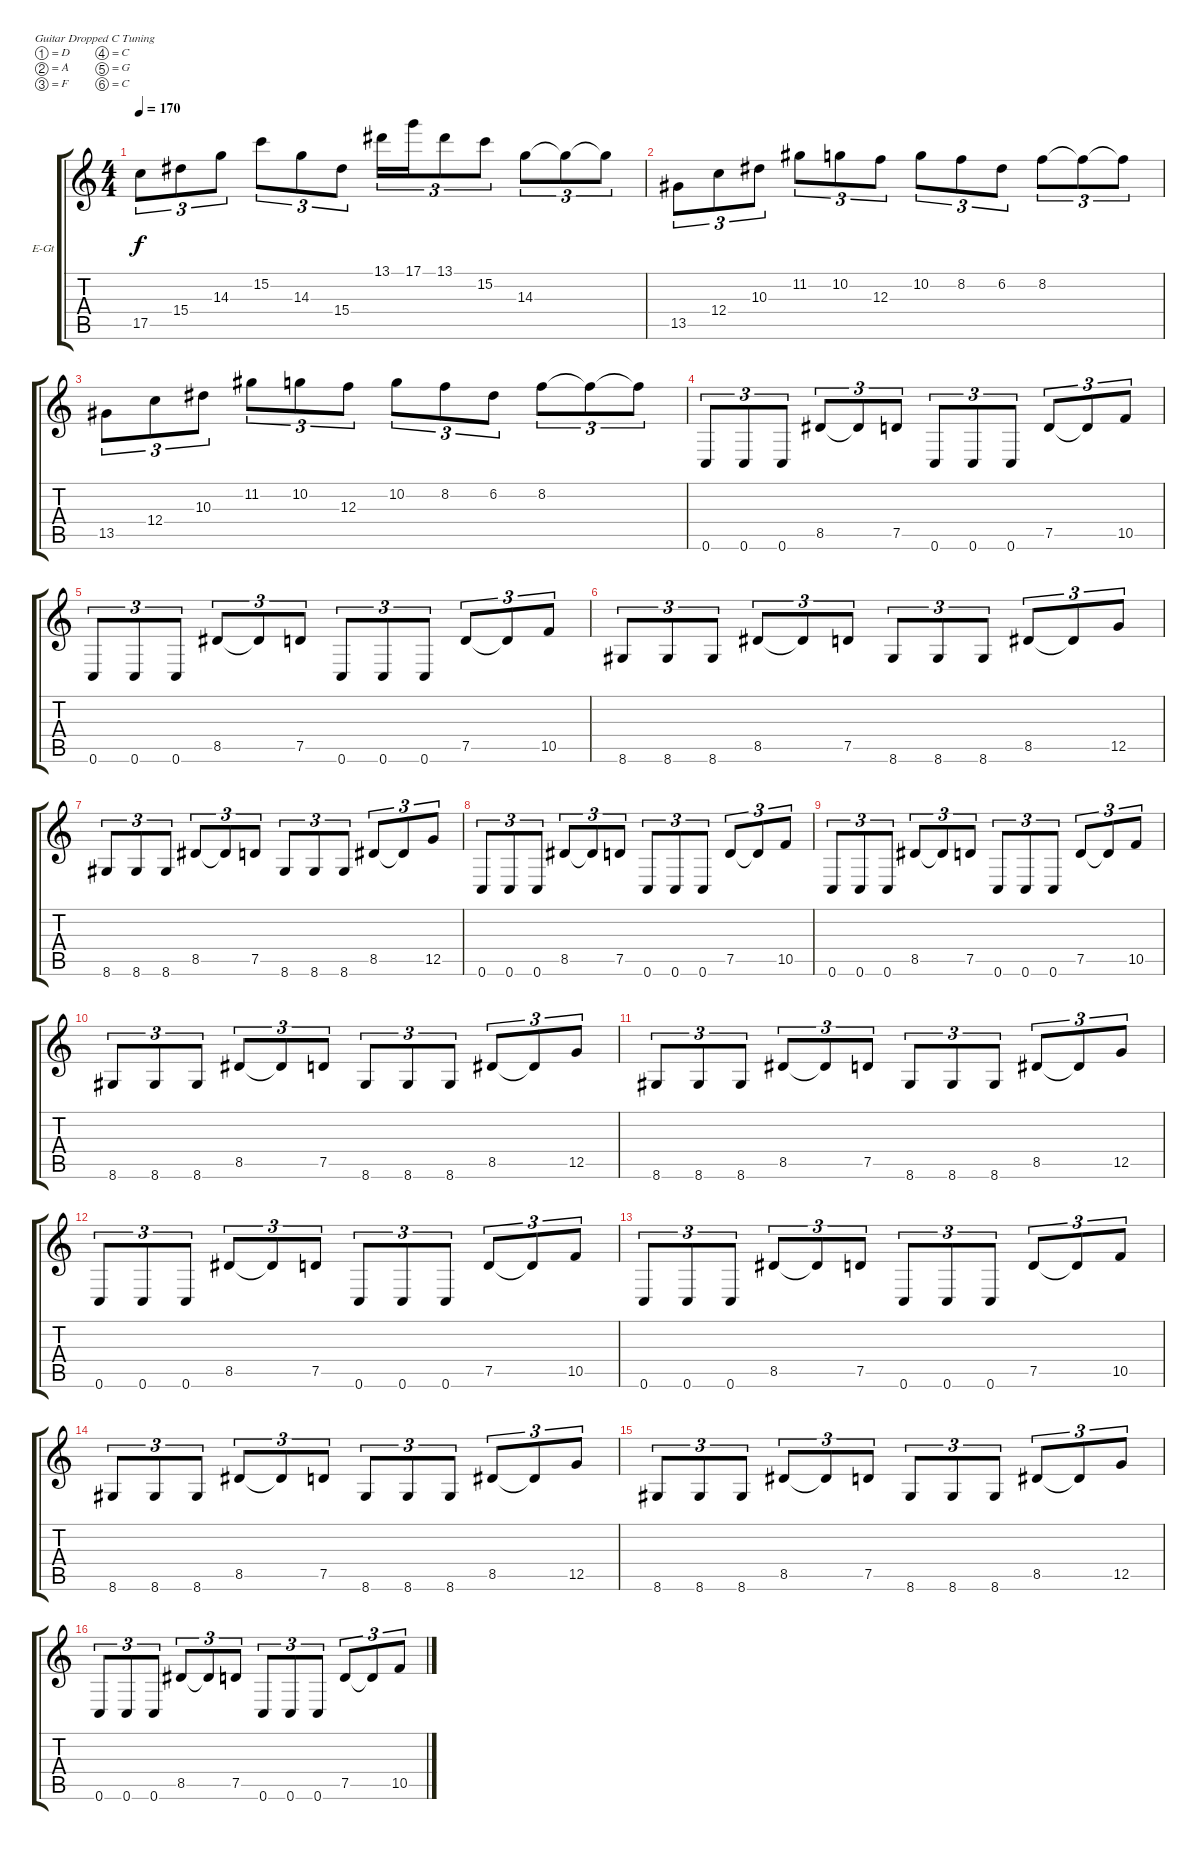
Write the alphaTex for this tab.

\bracketExtendMode groupsimilarinstruments
\firstSystemTrackNameOrientation horizontal
\otherSystemsTrackNameOrientation horizontal
\track ("Track 1" "E-Gt") {instrument distortionguitar}
\staff {score tabs}
\tuning (D4 A3 F3 C3 G2 C2)
\ts (4 4)
\tempo 170
\clef g2
\ks c
17.5.8{tu (3 2) dy f} 15.4.8{tu (3 2)} 14.3.8{tu (3 2)} 15.2.8{tu (3 2)} 14.3.8{tu (3 2)} 15.4.8{tu (3 2)} 13.1.16{tu (3 2)} 17.1.16{tu (3 2)} 13.1.8{tu (3 2)} 15.2.8{tu (3 2)} 14.3.8{tu (3 2)} 14.3{t}.8{tu (3 2)} 14.3{t}.8{tu (3 2)} |
13.5.8{tu (3 2)} 12.4.8{tu (3 2)} 10.3.8{tu (3 2)} 11.2.8{tu (3 2)} 10.2.8{tu (3 2)} 12.3.8{tu (3 2)} 10.2.8{tu (3 2)} 8.2.8{tu (3 2)} 6.2.8{tu (3 2)} 8.2.8{tu (3 2)} 8.2{t}.8{tu (3 2)} 8.2{t}.8{tu (3 2)} |
13.5.8{tu (3 2)} 12.4.8{tu (3 2)} 10.3.8{tu (3 2)} 11.2.8{tu (3 2)} 10.2.8{tu (3 2)} 12.3.8{tu (3 2)} 10.2.8{tu (3 2)} 8.2.8{tu (3 2)} 6.2.8{tu (3 2)} 8.2.8{tu (3 2)} 8.2{t}.8{tu (3 2)} 8.2{t}.8{tu (3 2)} |
0.6.8{tu (3 2)} 0.6.8{tu (3 2)} 0.6.8{tu (3 2)} 8.5.8{tu (3 2)} 8.5{t}.8{tu (3 2)} 7.5.8{tu (3 2)} 0.6.8{tu (3 2)} 0.6.8{tu (3 2)} 0.6.8{tu (3 2)} 7.5.8{tu (3 2)} 7.5{t}.8{tu (3 2)} 10.5.8{tu (3 2)} |
0.6.8{tu (3 2)} 0.6.8{tu (3 2)} 0.6.8{tu (3 2)} 8.5.8{tu (3 2)} 8.5{t}.8{tu (3 2)} 7.5.8{tu (3 2)} 0.6.8{tu (3 2)} 0.6.8{tu (3 2)} 0.6.8{tu (3 2)} 7.5.8{tu (3 2)} 7.5{t}.8{tu (3 2)} 10.5.8{tu (3 2)} |
8.6.8{tu (3 2)} 8.6.8{tu (3 2)} 8.6.8{tu (3 2)} 8.5.8{tu (3 2)} 8.5{t}.8{tu (3 2)} 7.5.8{tu (3 2)} 8.6.8{tu (3 2)} 8.6.8{tu (3 2)} 8.6.8{tu (3 2)} 8.5.8{tu (3 2)} 8.5{t}.8{tu (3 2)} 12.5.8{tu (3 2)} |
8.6.8{tu (3 2)} 8.6.8{tu (3 2)} 8.6.8{tu (3 2)} 8.5.8{tu (3 2)} 8.5{t}.8{tu (3 2)} 7.5.8{tu (3 2)} 8.6.8{tu (3 2)} 8.6.8{tu (3 2)} 8.6.8{tu (3 2)} 8.5.8{tu (3 2)} 8.5{t}.8{tu (3 2)} 12.5.8{tu (3 2)} |
0.6.8{tu (3 2)} 0.6.8{tu (3 2)} 0.6.8{tu (3 2)} 8.5.8{tu (3 2)} 8.5{t}.8{tu (3 2)} 7.5.8{tu (3 2)} 0.6.8{tu (3 2)} 0.6.8{tu (3 2)} 0.6.8{tu (3 2)} 7.5.8{tu (3 2)} 7.5{t}.8{tu (3 2)} 10.5.8{tu (3 2)} |
0.6.8{tu (3 2)} 0.6.8{tu (3 2)} 0.6.8{tu (3 2)} 8.5.8{tu (3 2)} 8.5{t}.8{tu (3 2)} 7.5.8{tu (3 2)} 0.6.8{tu (3 2)} 0.6.8{tu (3 2)} 0.6.8{tu (3 2)} 7.5.8{tu (3 2)} 7.5{t}.8{tu (3 2)} 10.5.8{tu (3 2)} |
8.6.8{tu (3 2)} 8.6.8{tu (3 2)} 8.6.8{tu (3 2)} 8.5.8{tu (3 2)} 8.5{t}.8{tu (3 2)} 7.5.8{tu (3 2)} 8.6.8{tu (3 2)} 8.6.8{tu (3 2)} 8.6.8{tu (3 2)} 8.5.8{tu (3 2)} 8.5{t}.8{tu (3 2)} 12.5.8{tu (3 2)} |
8.6.8{tu (3 2)} 8.6.8{tu (3 2)} 8.6.8{tu (3 2)} 8.5.8{tu (3 2)} 8.5{t}.8{tu (3 2)} 7.5.8{tu (3 2)} 8.6.8{tu (3 2)} 8.6.8{tu (3 2)} 8.6.8{tu (3 2)} 8.5.8{tu (3 2)} 8.5{t}.8{tu (3 2)} 12.5.8{tu (3 2)} |
0.6.8{tu (3 2)} 0.6.8{tu (3 2)} 0.6.8{tu (3 2)} 8.5.8{tu (3 2)} 8.5{t}.8{tu (3 2)} 7.5.8{tu (3 2)} 0.6.8{tu (3 2)} 0.6.8{tu (3 2)} 0.6.8{tu (3 2)} 7.5.8{tu (3 2)} 7.5{t}.8{tu (3 2)} 10.5.8{tu (3 2)} |
0.6.8{tu (3 2)} 0.6.8{tu (3 2)} 0.6.8{tu (3 2)} 8.5.8{tu (3 2)} 8.5{t}.8{tu (3 2)} 7.5.8{tu (3 2)} 0.6.8{tu (3 2)} 0.6.8{tu (3 2)} 0.6.8{tu (3 2)} 7.5.8{tu (3 2)} 7.5{t}.8{tu (3 2)} 10.5.8{tu (3 2)} |
8.6.8{tu (3 2)} 8.6.8{tu (3 2)} 8.6.8{tu (3 2)} 8.5.8{tu (3 2)} 8.5{t}.8{tu (3 2)} 7.5.8{tu (3 2)} 8.6.8{tu (3 2)} 8.6.8{tu (3 2)} 8.6.8{tu (3 2)} 8.5.8{tu (3 2)} 8.5{t}.8{tu (3 2)} 12.5.8{tu (3 2)} |
8.6.8{tu (3 2)} 8.6.8{tu (3 2)} 8.6.8{tu (3 2)} 8.5.8{tu (3 2)} 8.5{t}.8{tu (3 2)} 7.5.8{tu (3 2)} 8.6.8{tu (3 2)} 8.6.8{tu (3 2)} 8.6.8{tu (3 2)} 8.5.8{tu (3 2)} 8.5{t}.8{tu (3 2)} 12.5.8{tu (3 2)} |
0.6.8{tu (3 2)} 0.6.8{tu (3 2)} 0.6.8{tu (3 2)} 8.5.8{tu (3 2)} 8.5{t}.8{tu (3 2)} 7.5.8{tu (3 2)} 0.6.8{tu (3 2)} 0.6.8{tu (3 2)} 0.6.8{tu (3 2)} 7.5.8{tu (3 2)} 7.5{t}.8{tu (3 2)} 10.5.8{tu (3 2)}
